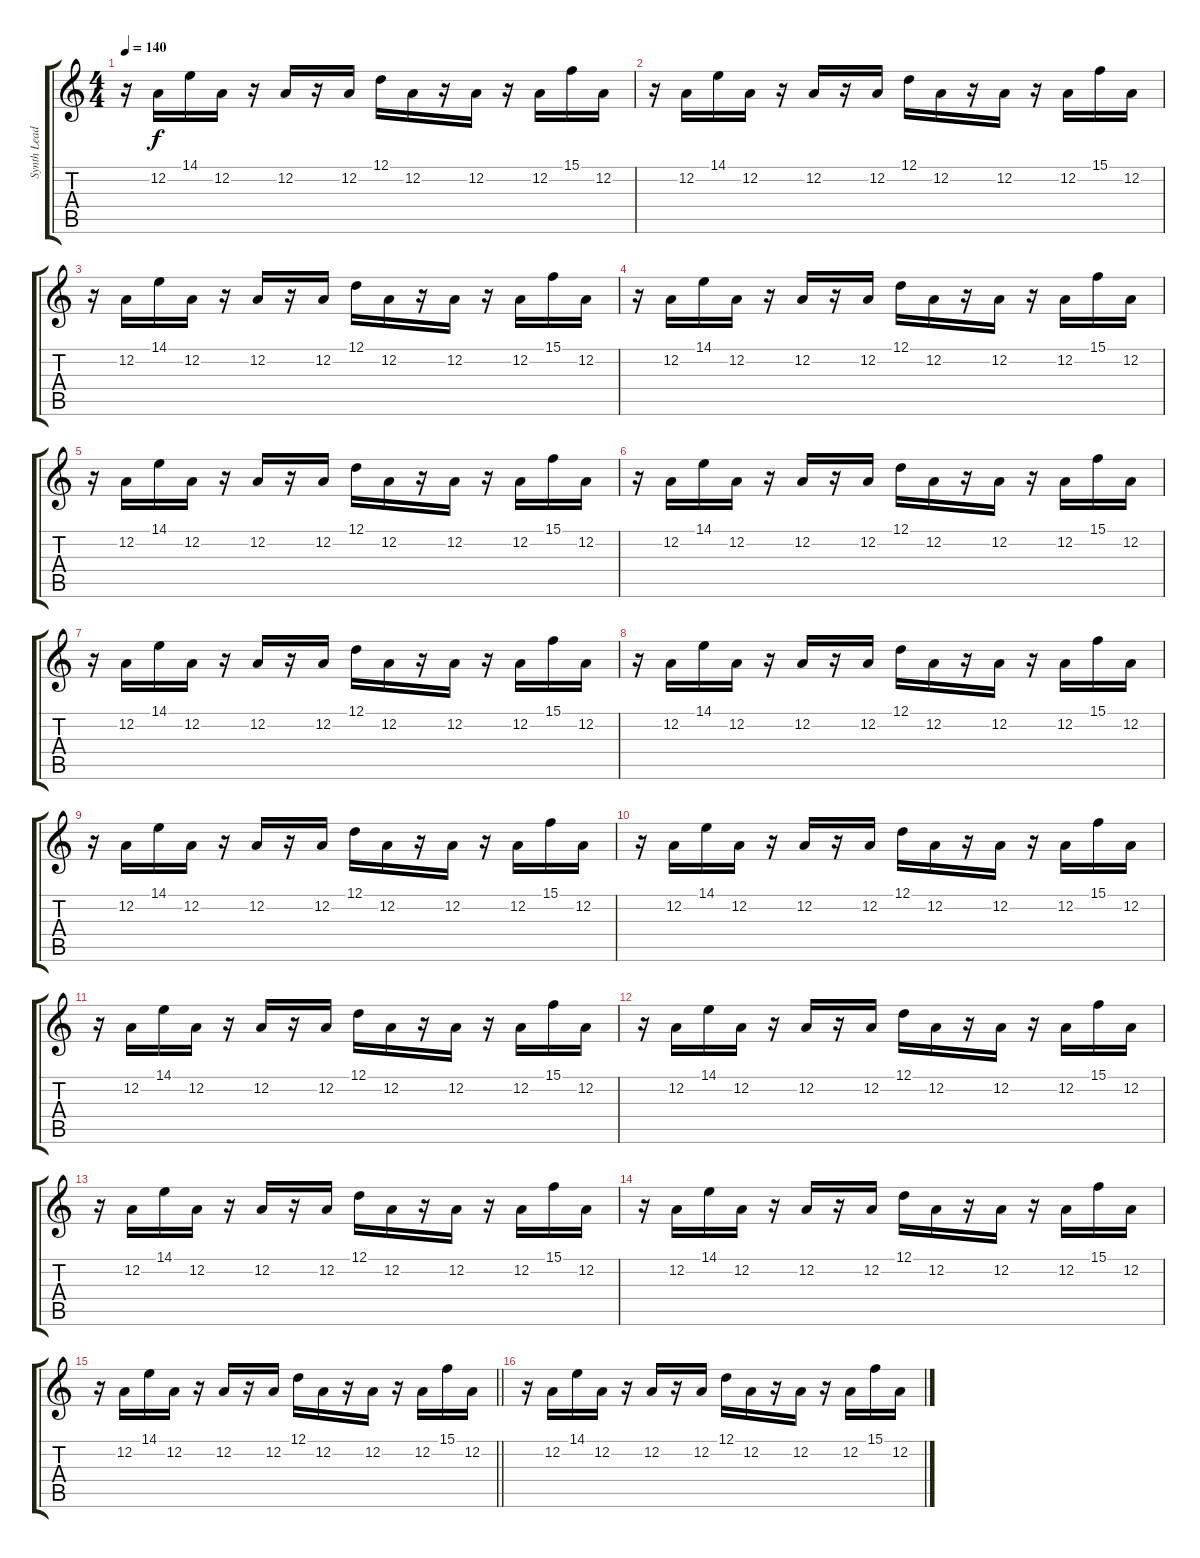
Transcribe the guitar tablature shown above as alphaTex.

\track ("Synth Lead" "Synth Lead") {instrument lead1square}
\staff {score tabs}
\tuning (D4 A3 F3 C3 G2 D2) {hide}
\ts (4 4)
\tempo 140
\clef g2
\ks c
r.16{dy f} 12.2.16 14.1.16 12.2.16 r.16 12.2.16 r.16 12.2.16 12.1.16 12.2.16 r.16 12.2.16 r.16 12.2.16 15.1.16 12.2.16 |
r.16 12.2.16 14.1.16 12.2.16 r.16 12.2.16 r.16 12.2.16 12.1.16 12.2.16 r.16 12.2.16 r.16 12.2.16 15.1.16 12.2.16 |
r.16 12.2.16 14.1.16 12.2.16 r.16 12.2.16 r.16 12.2.16 12.1.16 12.2.16 r.16 12.2.16 r.16 12.2.16 15.1.16 12.2.16 |
r.16 12.2.16 14.1.16 12.2.16 r.16 12.2.16 r.16 12.2.16 12.1.16 12.2.16 r.16 12.2.16 r.16 12.2.16 15.1.16 12.2.16 |
r.16 12.2.16 14.1.16 12.2.16 r.16 12.2.16 r.16 12.2.16 12.1.16 12.2.16 r.16 12.2.16 r.16 12.2.16 15.1.16 12.2.16 |
r.16 12.2.16 14.1.16 12.2.16 r.16 12.2.16 r.16 12.2.16 12.1.16 12.2.16 r.16 12.2.16 r.16 12.2.16 15.1.16 12.2.16 |
r.16 12.2.16 14.1.16 12.2.16 r.16 12.2.16 r.16 12.2.16 12.1.16 12.2.16 r.16 12.2.16 r.16 12.2.16 15.1.16 12.2.16 |
r.16 12.2.16 14.1.16 12.2.16 r.16 12.2.16 r.16 12.2.16 12.1.16 12.2.16 r.16 12.2.16 r.16 12.2.16 15.1.16 12.2.16 |
r.16 12.2.16 14.1.16 12.2.16 r.16 12.2.16 r.16 12.2.16 12.1.16 12.2.16 r.16 12.2.16 r.16 12.2.16 15.1.16 12.2.16 |
r.16 12.2.16 14.1.16 12.2.16 r.16 12.2.16 r.16 12.2.16 12.1.16 12.2.16 r.16 12.2.16 r.16 12.2.16 15.1.16 12.2.16 |
r.16 12.2.16 14.1.16 12.2.16 r.16 12.2.16 r.16 12.2.16 12.1.16 12.2.16 r.16 12.2.16 r.16 12.2.16 15.1.16 12.2.16 |
r.16 12.2.16 14.1.16 12.2.16 r.16 12.2.16 r.16 12.2.16 12.1.16 12.2.16 r.16 12.2.16 r.16 12.2.16 15.1.16 12.2.16 |
r.16 12.2.16 14.1.16 12.2.16 r.16 12.2.16 r.16 12.2.16 12.1.16 12.2.16 r.16 12.2.16 r.16 12.2.16 15.1.16 12.2.16 |
r.16 12.2.16 14.1.16 12.2.16 r.16 12.2.16 r.16 12.2.16 12.1.16 12.2.16 r.16 12.2.16 r.16 12.2.16 15.1.16 12.2.16 |
\barLineRight lightlight
r.16 12.2.16 14.1.16 12.2.16 r.16 12.2.16 r.16 12.2.16 12.1.16 12.2.16 r.16 12.2.16 r.16 12.2.16 15.1.16 12.2.16 |
r.16 12.2.16 14.1.16 12.2.16 r.16 12.2.16 r.16 12.2.16 12.1.16 12.2.16 r.16 12.2.16 r.16 12.2.16 15.1.16 12.2.16
